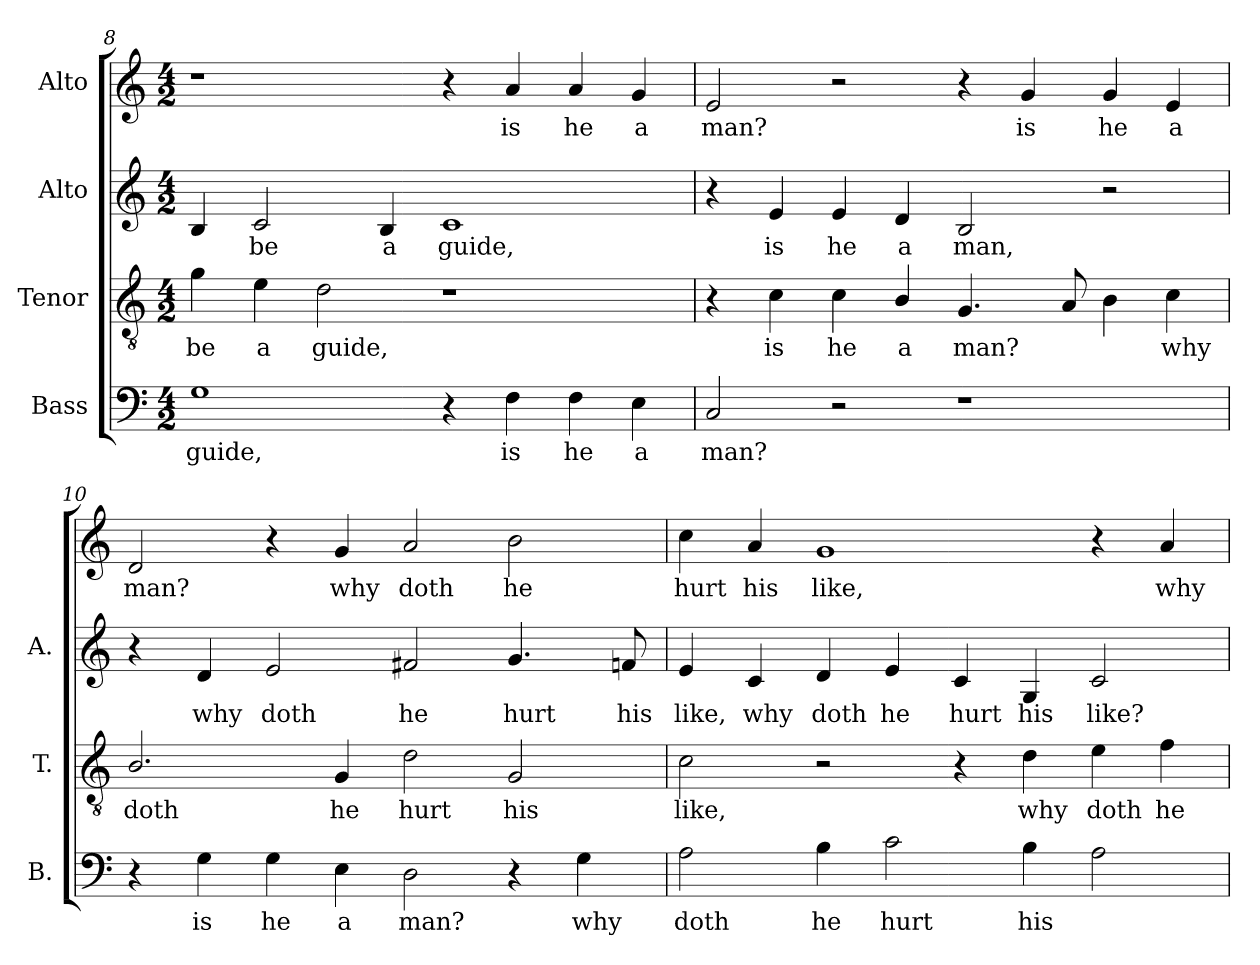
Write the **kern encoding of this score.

**kern	**text	**kern	**text	**kern	**text	**kern	**text
*part4	*part4	*part3	*part3	*part2	*part2	*part1	*part1
*staff4	*staff4	*staff3	*staff3	*staff2	*staff2	*staff1	*staff1
*I"Bass	*	*I"Tenor	*	*I"Alto	*	*I"Alto	*
*I'B.	*	*I'T.	*	*I'A.	*	*	*
*clefF4	*	*clefGv2	*	*clefG2	*	*clefG2	*
*	*	*ITrd7c12	*	*	*	*	*
*k[]	*	*k[]	*	*k[]	*	*k[]	*
*C:	*	*C:	*	*C:	*	*C:	*
*M4/2	*	*M4/2	*	*M4/2	*	*M4/2	*
=8	=8	=8	=8	=8	=8	=8	=8
!	!LO:LY:b:color=#000000	!	!	!	!	!	!
!	!	!	!LO:LY:b:color=#000000	!	!	!	!
1Gi	guide,	4Gi\	be	4Bi/	.	1r	.
!	!	!	!LO:LY:b:color=#000000	!	!	!	!
!	!	!	!	!	!LO:LY:b:color=#000000	!	!
.	.	4Ei\	a	2ci/	be	.	.
!	!	!	!LO:LY:b:color=#000000	!	!	!	!
.	.	2Di\	guide,	.	.	.	.
!	!	!	!	!	!LO:LY:b:color=#000000	!	!
.	.	.	.	4Bi/	a	.	.
!	!	!	!	!	!LO:LY:b:color=#000000	!	!
4r	.	1r	.	1ci	guide,	4r	.
!	!LO:LY:b:color=#000000	!	!	!	!	!	!
!	!	!	!	!	!	!	!LO:LY:b:color=#000000
4Fi\	is	.	.	.	.	4ai/	is
!	!LO:LY:b:color=#000000	!	!	!	!	!	!
!	!	!	!	!	!	!	!LO:LY:b:color=#000000
4Fi\	he	.	.	.	.	4ai/	he
!	!LO:LY:b:color=#000000	!	!	!	!	!	!
!	!	!	!	!	!	!	!LO:LY:b:color=#000000
4Ei\	a	.	.	.	.	4gi/	a
=9	=9	=9	=9	=9	=9	=9	=9
!	!LO:LY:b:color=#000000	!	!	!	!	!	!
!	!	!	!	!	!	!	!LO:LY:b:color=#000000
2Ci/	man?	4r	.	4r	.	2ei/	man?
!	!	!	!LO:LY:b:color=#000000	!	!	!	!
!	!	!	!	!	!LO:LY:b:color=#000000	!	!
.	.	4Ci\	is	4ei/	is	.	.
!	!	!	!LO:LY:b:color=#000000	!	!	!	!
!	!	!	!	!	!LO:LY:b:color=#000000	!	!
2r	.	4Ci\	he	4ei/	he	2r	.
!	!	!	!LO:LY:b:color=#000000	!	!	!	!
!	!	!	!	!	!LO:LY:b:color=#000000	!	!
.	.	4BBi/	a	4di/	a	.	.
!	!	!	!LO:LY:b:color=#000000	!	!	!	!
!	!	!	!	!	!LO:LY:b:color=#000000	!	!
1r	.	4.GGi/	man?	2Bi/	man,	4r	.
!	!	!	!	!	!	!	!LO:LY:b:color=#000000
.	.	.	.	.	.	4gi/	is
.	.	8AAi/	.	.	.	.	.
!	!	!	!	!	!	!	!LO:LY:b:color=#000000
.	.	4BBi\	.	2r	.	4gi/	he
!	!	!	!LO:LY:b:color=#000000	!	!	!	!
!	!	!	!	!	!	!	!LO:LY:b:color=#000000
.	.	4Ci\	why	.	.	4ei/	a
!!LO:LB:g=z
=10	=10	=10	=10	=10	=10	=10	=10
!	!	!	!LO:LY:b:color=#000000	!	!	!	!
!	!	!	!	!	!	!	!LO:LY:b:color=#000000
4r	.	2.BBi/	doth	4r	.	2di/	man?
!	!LO:LY:b:color=#000000	!	!	!	!	!	!
!	!	!	!	!	!LO:LY:b:color=#000000	!	!
4Gi\	is	.	.	4di/	why	.	.
!	!LO:LY:b:color=#000000	!	!	!	!	!	!
!	!	!	!	!	!LO:LY:b:color=#000000	!	!
4Gi\	he	.	.	2ei/	doth	4r	.
!	!LO:LY:b:color=#000000	!	!	!	!	!	!
!	!	!	!LO:LY:b:color=#000000	!	!	!	!
!	!	!	!	!	!	!	!LO:LY:b:color=#000000
4Ei\	a	4GGi/	he	.	.	4gi/	why
!	!LO:LY:b:color=#000000	!	!	!	!	!	!
!	!	!	!LO:LY:b:color=#000000	!	!	!	!
!	!	!	!	!	!LO:LY:b:color=#000000	!	!
!	!	!	!	!	!	!	!LO:LY:b:color=#000000
2Di\	man?	2Di\	hurt	2f#Xi/	he	2ai/	doth
!	!	!	!LO:LY:b:color=#000000	!	!	!	!
!	!	!	!	!	!LO:LY:b:color=#000000	!	!
!	!	!	!	!	!	!	!LO:LY:b:color=#000000
4r	.	2GGi/	his	4.gi/	hurt	2bi\	he
!	!LO:LY:b:color=#000000	!	!	!	!	!	!
4Gi\	why	.	.	.	.	.	.
!	!	!	!	!	!LO:LY:b:color=#000000	!	!
.	.	.	.	8fni/	his	.	.
=11	=11	=11	=11	=11	=11	=11	=11
!	!LO:LY:b:color=#000000	!	!	!	!	!	!
!	!	!	!LO:LY:b:color=#000000	!	!	!	!
!	!	!	!	!	!LO:LY:b:color=#000000	!	!
!	!	!	!	!	!	!	!LO:LY:b:color=#000000
2Ai\	doth	2Ci\	like,	4ei/	like,	4cci\	hurt
!	!	!	!	!	!LO:LY:b:color=#000000	!	!
!	!	!	!	!	!	!	!LO:LY:b:color=#000000
.	.	.	.	4ci/	why	4ai/	his
!	!LO:LY:b:color=#000000	!	!	!	!	!	!
!	!	!	!	!	!LO:LY:b:color=#000000	!	!
!	!	!	!	!	!	!	!LO:LY:b:color=#000000
4Bi\	he	2r	.	4di/	doth	1gi	like,
!	!LO:LY:b:color=#000000	!	!	!	!	!	!
!	!	!	!	!	!LO:LY:b:color=#000000	!	!
2ci\	hurt	.	.	4ei/	he	.	.
!	!	!	!	!	!LO:LY:b:color=#000000	!	!
.	.	4r	.	4ci/	hurt	.	.
!	!LO:LY:b:color=#000000	!	!	!	!	!	!
!	!	!	!LO:LY:b:color=#000000	!	!	!	!
!	!	!	!	!	!LO:LY:b:color=#000000	!	!
4Bi\	his	4Di\	why	4Gi/	his	.	.
!	!	!	!LO:LY:b:color=#000000	!	!	!	!
!	!	!	!	!	!LO:LY:b:color=#000000	!	!
2Ai\	.	4Ei\	doth	2ci/	like?	4r	.
!	!	!	!LO:LY:b:color=#000000	!	!	!	!
!	!	!	!	!	!	!	!LO:LY:b:color=#000000
.	.	4Fi\	he	.	.	4ai/	why
=	=	=	=	=	=	=	=
*-	*-	*-	*-	*-	*-	*-	*-
